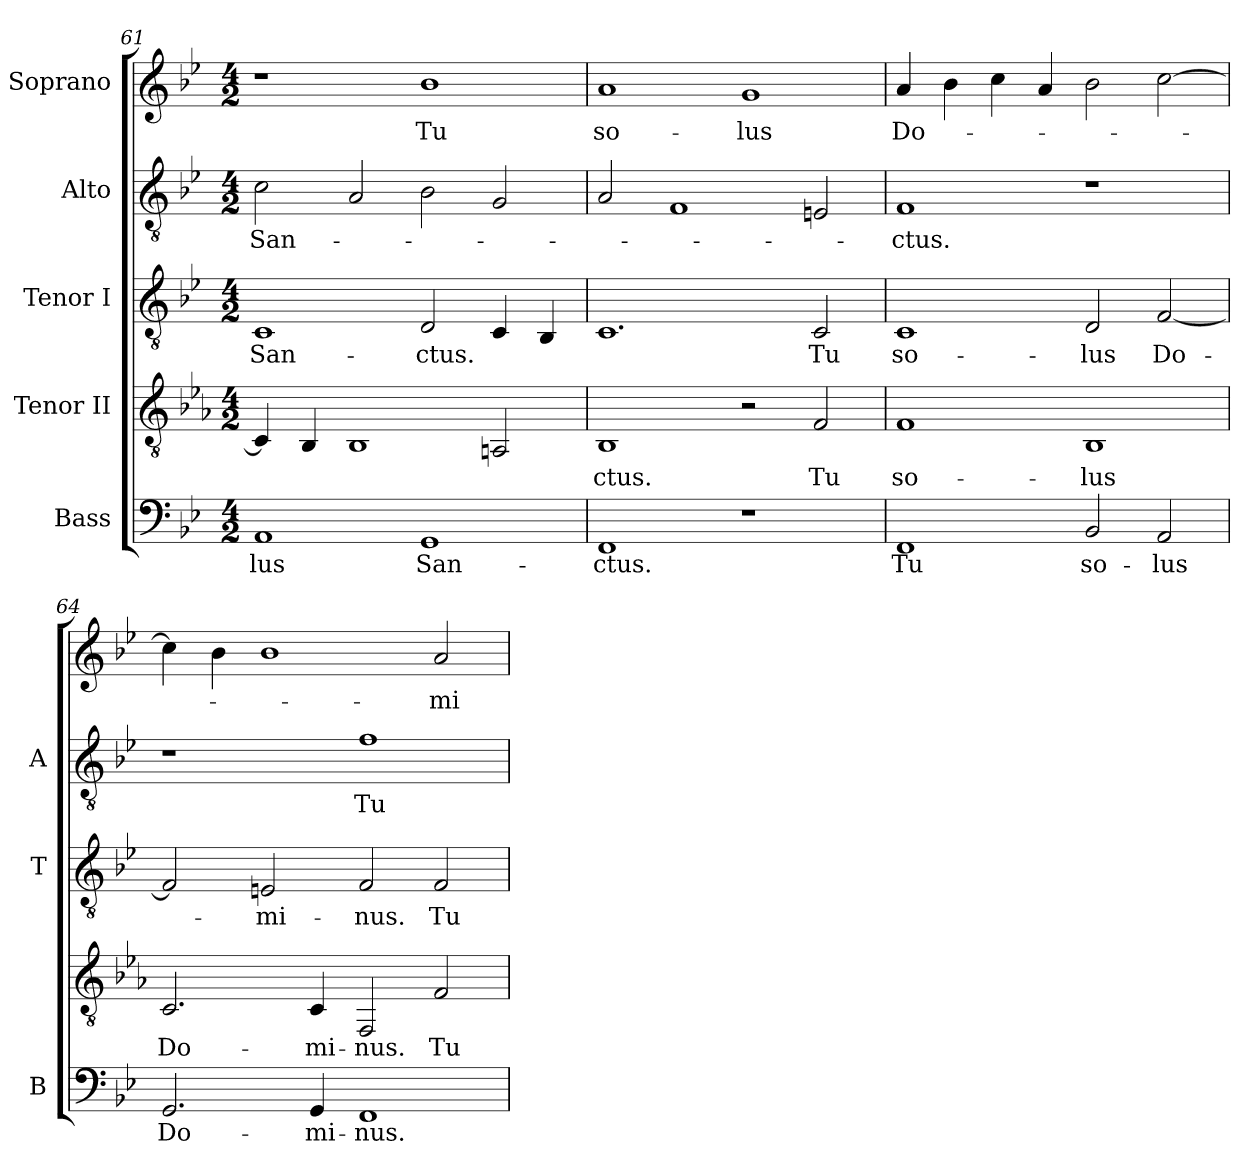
**kern	**text	**kern	**text	**kern	**text	**kern	**text	**kern	**text
*part5	*part5	*part4	*part4	*part3	*part3	*part2	*part2	*part1	*part1
*staff5	*staff5	*staff4	*staff4	*staff3	*staff3	*staff2	*staff2	*staff1	*staff1
*I"Bass	*	*I"Tenor II	*	*I"Tenor I	*	*I"Alto	*	*I"Soprano	*
*I'B	*	*	*	*I'T	*	*I'A	*	*	*
!!LO:PB:g=z
*clefF4	*	*clefGv2	*	*clefGv2	*	*clefGv2	*	*clefG2	*
*	*	*ITrd-4c-7	*	*	*	*	*	*	*
*k[b-e-]	*	*k[b-e-]	*	*k[b-e-]	*	*k[b-e-]	*	*k[b-e-]	*
*B-:	*	*B-:	*	*B-:	*	*B-:	*	*B-:	*
*M4/2	*	*M4/2	*	*M4/2	*	*M4/2	*	*M4/2	*
=61	=61	=61	=61	=61	=61	=61	=61	=61	=61
!	!LO:LY:b:color=#000000	!	!	!	!	!	!	!	!
!	!	!	!	!	!LO:LY:b:color=#000000	!	!	!	!
!	!	!	!	!	!	!	!LO:LY:b:color=#000000	!	!
1AAi	-lus	4Gi/]	.	1Ci	San-	2ci\	San-	1r	.
.	.	4Fi/	.	.	.	.	.	.	.
.	.	1Fi	.	.	.	2Ai/	.	.	.
!	!LO:LY:b:color=#000000	!	!	!	!	!	!	!	!
!	!	!	!	!	!LO:LY:b:color=#000000	!	!	!	!
!	!	!	!	!	!	!	!	!	!LO:LY:b:color=#000000
1GGi	San-	.	.	2Di/	-ctus.	2B-i\	.	1b-i	Tu
.	.	2Eni/	.	4Ci/	.	2Gi/	.	.	.
.	.	.	.	4BB-i/	.	.	.	.	.
=62	=62	=62	=62	=62	=62	=62	=62	=62	=62
!	!LO:LY:b:color=#000000	!	!	!	!	!	!	!	!
!	!	!	!LO:LY:b:color=#000000	!	!	!	!	!	!
!	!	!	!	!	!	!	!	!	!LO:LY:b:color=#000000
1FFi	-ctus.	1Fi	-ctus.	1.Ci	.	2Ai/	.	1ai	so-
.	.	.	.	.	.	1Fi	.	.	.
!	!	!	!	!	!	!	!	!	!LO:LY:b:color=#000000
1r	.	2r	.	.	.	.	.	1gi	-lus
!	!	!	!LO:LY:b:color=#000000	!	!	!	!	!	!
!	!	!	!	!	!LO:LY:b:color=#000000	!	!	!	!
.	.	2ci/	Tu	2Ci/	Tu	2Eni/	.	.	.
=63	=63	=63	=63	=63	=63	=63	=63	=63	=63
!	!LO:LY:b:color=#000000	!	!	!	!	!	!	!	!
!	!	!	!LO:LY:b:color=#000000	!	!	!	!	!	!
!	!	!	!	!	!LO:LY:b:color=#000000	!	!	!	!
!	!	!	!	!	!	!	!LO:LY:b:color=#000000	!	!
!	!	!	!	!	!	!	!	!	!LO:LY:b:color=#000000
1FFi	Tu	1ci	so-	1Ci	so-	1Fi	-ctus.	4ai/	Do-
.	.	.	.	.	.	.	.	4b-i\	.
.	.	.	.	.	.	.	.	4cci\	.
.	.	.	.	.	.	.	.	4ai/	.
!	!LO:LY:b:color=#000000	!	!	!	!	!	!	!	!
!	!	!	!LO:LY:b:color=#000000	!	!	!	!	!	!
!	!	!	!	!	!LO:LY:b:color=#000000	!	!	!	!
2BB-i/	so-	1Fi	-lus	2Di/	-lus	1r	.	2b-i\	.
!	!LO:LY:b:color=#000000	!	!	!	!	!	!	!	!
!	!	!	!	!	!LO:LY:b:color=#000000	!	!	!	!
2AAi/	-lus	.	.	[<2Fi/	Do-	.	.	[>2cci\	.
=64	=64	=64	=64	=64	=64	=64	=64	=64	=64
!	!LO:LY:b:color=#000000	!	!	!	!	!	!	!	!
!	!	!	!LO:LY:b:color=#000000	!	!	!	!	!	!
2.GGi/	Do-	2.Gi/	Do-	2Fi/]	.	1r	.	4cci\]	.
.	.	.	.	.	.	.	.	4b-i\	.
!	!	!	!	!	!LO:LY:b:color=#000000	!	!	!	!
.	.	.	.	2Eni/	-mi-	.	.	1b-i	.
!	!LO:LY:b:color=#000000	!	!	!	!	!	!	!	!
!	!	!	!LO:LY:b:color=#000000	!	!	!	!	!	!
4GGi/	-mi-	4Gi/	-mi-	.	.	.	.	.	.
!	!LO:LY:b:color=#000000	!	!	!	!	!	!	!	!
!	!	!	!LO:LY:b:color=#000000	!	!	!	!	!	!
!	!	!	!	!	!LO:LY:b:color=#000000	!	!	!	!
!	!	!	!	!	!	!	!LO:LY:b:color=#000000	!	!
1FFi	-nus.	2Ci/	-nus.	2Fi/	-nus.	1fi	Tu	.	.
!	!	!	!LO:LY:b:color=#000000	!	!	!	!	!	!
!	!	!	!	!	!LO:LY:b:color=#000000	!	!	!	!
!	!	!	!	!	!	!	!	!	!LO:LY:b:color=#000000
.	.	2ci/	Tu	2Fi/	Tu	.	.	2ai/	-mi-
=	=	=	=	=	=	=	=	=	=
*-	*-	*-	*-	*-	*-	*-	*-	*-	*-
